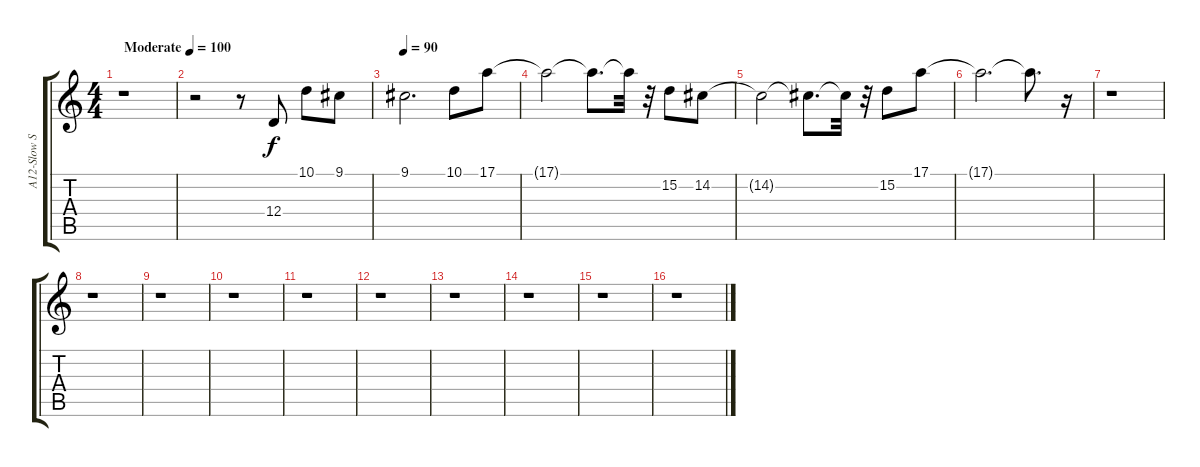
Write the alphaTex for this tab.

\track ("A12-Slow Strings" "A12-Slow S") {instrument stringensemble2}
\staff {score tabs}
\tuning (E4 B3 G3 D3 A2 E2) {hide}
\ts (4 4)
\tempo (100 "Moderate")
\clef g2
\ks c
r.1{dy f instrument stringensemble2} |
r.2 r.8 12.4.8 10.1.8 9.1.8 |
\tempo 90
9.1.2{d} 10.1.8 17.1.8 |
17.1{t}.2 17.1{t}.8{d} 17.1{t}.32 r.32 15.2.8 14.2.8 |
14.2{t}.2 14.2{t}.8{d} 14.2{t}.32 r.32 15.2.8 17.1.8 |
17.1{t}.2{d} 17.1{t}.8{d} r.16 |
r.1 |
r.1 |
r.1 |
r.1 |
r.1 |
r.1 |
r.1 |
r.1 |
r.1 |
r.1
